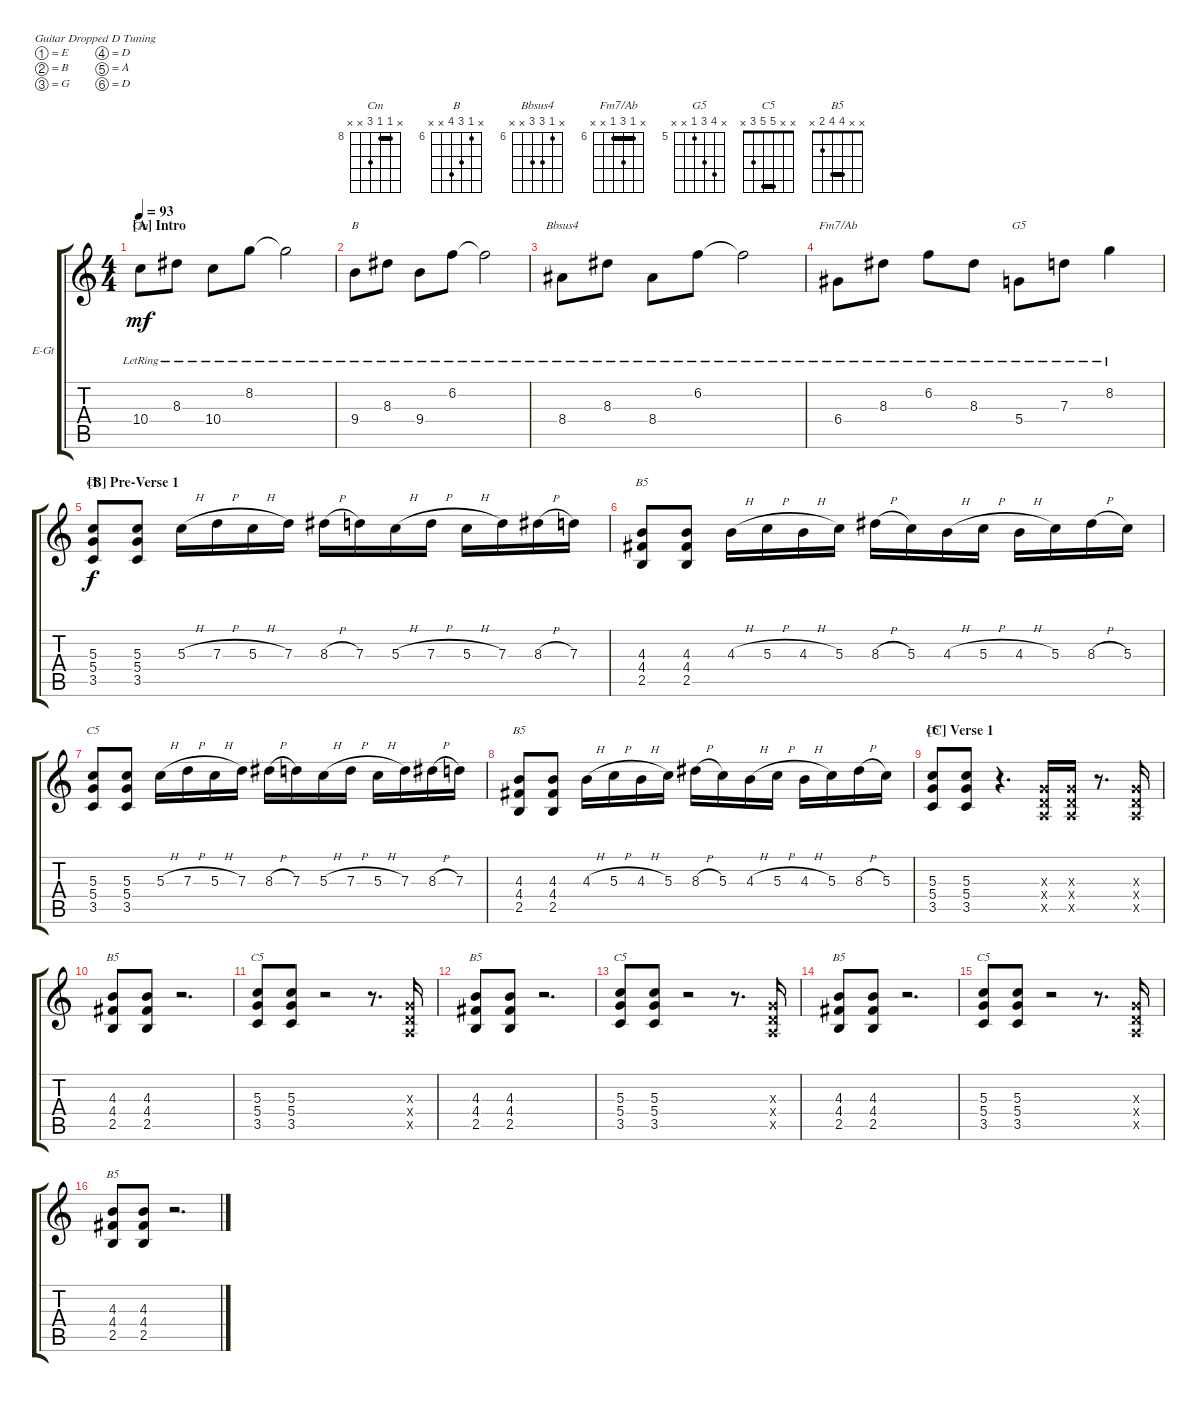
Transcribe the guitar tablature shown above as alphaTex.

\bracketExtendMode groupsimilarinstruments
\firstSystemTrackNameOrientation horizontal
\otherSystemsTrackNameOrientation horizontal
\track ("Guitar (Jerry Horton)" "E-Gt") {instrument distortionguitar}
\staff {score tabs}
\tuning (E4 B3 G3 D3 A2 D2)
\chord ("Cm" x 8 8 10 x x) {firstfret 8 barre 8}
\chord ("B" x 6 8 9 x x) {firstfret 6}
\chord ("Bbsus4" x 6 8 8 x x) {firstfret 6}
\chord ("Fm7/Ab" x 6 8 6 x x) {firstfret 6 barre 6}
\chord ("G5" x 8 7 5 x x) {firstfret 5}
\chord ("C5" x x 5 5 3 x) {barre 5}
\chord ("B5" x x 4 4 2 x) {barre 4}
\ts (4 4)
\section ("A" "Intro")
\tempo 93
\clef g2
\scale
0.282292
\ks c
10.4{lr}.8{ch "Cm" lyrics (0 "") lyrics (1 "") lyrics (2 "") lyrics (3 "") lyrics (4 "") dy mf instrument distortionguitar} 8.3{lr}.8{lyrics (0 "") lyrics (1 "") lyrics (2 "") lyrics (3 "") lyrics (4 "")} 10.4{lr}.8{lyrics (0 "") lyrics (1 "") lyrics (2 "") lyrics (3 "") lyrics (4 "")} 8.2{lr}.8{lyrics (0 "") lyrics (1 "") lyrics (2 "") lyrics (3 "") lyrics (4 "")} 8.2{lr t}.2{lyrics (0 "") lyrics (1 "") lyrics (2 "") lyrics (3 "") lyrics (4 "")} |
\scale
0.243194 9.4{lr}.8{ch "B" lyrics (0 "") lyrics (1 "") lyrics (2 "") lyrics (3 "") lyrics (4 "")} 8.3{lr}.8{lyrics (0 "") lyrics (1 "") lyrics (2 "") lyrics (3 "") lyrics (4 "")} 9.4{lr}.8{lyrics (0 "") lyrics (1 "") lyrics (2 "") lyrics (3 "") lyrics (4 "")} 6.2{lr}.8{lyrics (0 "") lyrics (1 "") lyrics (2 "") lyrics (3 "") lyrics (4 "")} 6.2{lr t}.2{lyrics (0 "") lyrics (1 "") lyrics (2 "") lyrics (3 "") lyrics (4 "")} |
\scale
0.24464 8.4{lr}.8{ch "Bbsus4" lyrics (0 "") lyrics (1 "") lyrics (2 "") lyrics (3 "") lyrics (4 "")} 8.3{lr}.8{lyrics (0 "") lyrics (1 "") lyrics (2 "") lyrics (3 "") lyrics (4 "")} 8.4{lr}.8{lyrics (0 "") lyrics (1 "") lyrics (2 "") lyrics (3 "") lyrics (4 "")} 6.2{lr}.8{lyrics (0 "") lyrics (1 "") lyrics (2 "") lyrics (3 "") lyrics (4 "")} 6.2{lr t}.2{lyrics (0 "") lyrics (1 "") lyrics (2 "") lyrics (3 "") lyrics (4 "")} |
\scale
0.230078 6.4{lr}.8{ch "Fm7/Ab" lyrics (0 "") lyrics (1 "") lyrics (2 "") lyrics (3 "") lyrics (4 "")} 8.3{lr}.8{lyrics (0 "") lyrics (1 "") lyrics (2 "") lyrics (3 "") lyrics (4 "")} 6.2{lr}.8{lyrics (0 "") lyrics (1 "") lyrics (2 "") lyrics (3 "") lyrics (4 "")} 8.3{lr}.8{lyrics (0 "") lyrics (1 "") lyrics (2 "") lyrics (3 "") lyrics (4 "")} 5.4{lr}.8{ch "G5" lyrics (0 "") lyrics (1 "") lyrics (2 "") lyrics (3 "") lyrics (4 "")} 7.3{lr}.8{lyrics (0 "") lyrics (1 "") lyrics (2 "") lyrics (3 "") lyrics (4 "")} 8.2{lr}.4{lyrics (0 "") lyrics (1 "") lyrics (2 "") lyrics (3 "") lyrics (4 "")} |
\section ("B" "Pre-Verse 1")
(3.5 5.4 5.3).8{ch "C5" lyrics (0 "") lyrics (1 "") lyrics (2 "") lyrics (3 "") lyrics (4 "") dy f} (5.3 5.4 3.5).8{lyrics (0 "") lyrics (1 "") lyrics (2 "") lyrics (3 "") lyrics (4 "")} 5.3{h}.16{lyrics (0 "") lyrics (1 "") lyrics (2 "") lyrics (3 "") lyrics (4 "")} 7.3{h}.16{lyrics (0 "") lyrics (1 "") lyrics (2 "") lyrics (3 "") lyrics (4 "")} 5.3{h}.16{lyrics (0 "") lyrics (1 "") lyrics (2 "") lyrics (3 "") lyrics (4 "")} 7.3.16{lyrics (0 "") lyrics (1 "") lyrics (2 "") lyrics (3 "") lyrics (4 "")} 8.3{h}.16{lyrics (0 "") lyrics (1 "") lyrics (2 "") lyrics (3 "") lyrics (4 "")} 7.3.16{lyrics (0 "") lyrics (1 "") lyrics (2 "") lyrics (3 "") lyrics (4 "")} 5.3{h}.16{lyrics (0 "") lyrics (1 "") lyrics (2 "") lyrics (3 "") lyrics (4 "")} 7.3{h}.16{lyrics (0 "") lyrics (1 "") lyrics (2 "") lyrics (3 "") lyrics (4 "")} 5.3{h}.16{lyrics (0 "") lyrics (1 "") lyrics (2 "") lyrics (3 "") lyrics (4 "")} 7.3.16{lyrics (0 "") lyrics (1 "") lyrics (2 "") lyrics (3 "") lyrics (4 "")} 8.3{h}.16{lyrics (0 "") lyrics (1 "") lyrics (2 "") lyrics (3 "") lyrics (4 "")} 7.3.16{lyrics (0 "") lyrics (1 "") lyrics (2 "") lyrics (3 "") lyrics (4 "")} |
(2.5 4.4 4.3).8{ch "B5" lyrics (0 "") lyrics (1 "") lyrics (2 "") lyrics (3 "") lyrics (4 "")} (4.3 4.4 2.5).8{lyrics (0 "") lyrics (1 "") lyrics (2 "") lyrics (3 "") lyrics (4 "")} 4.3{h}.16{lyrics (0 "") lyrics (1 "") lyrics (2 "") lyrics (3 "") lyrics (4 "")} 5.3{h}.16{lyrics (0 "") lyrics (1 "") lyrics (2 "") lyrics (3 "") lyrics (4 "")} 4.3{h}.16{lyrics (0 "") lyrics (1 "") lyrics (2 "") lyrics (3 "") lyrics (4 "")} 5.3.16{lyrics (0 "") lyrics (1 "") lyrics (2 "") lyrics (3 "") lyrics (4 "")} 8.3{h}.16{lyrics (0 "") lyrics (1 "") lyrics (2 "") lyrics (3 "") lyrics (4 "")} 5.3.16{lyrics (0 "") lyrics (1 "") lyrics (2 "") lyrics (3 "") lyrics (4 "")} 4.3{h}.16{lyrics (0 "") lyrics (1 "") lyrics (2 "") lyrics (3 "") lyrics (4 "")} 5.3{h}.16{lyrics (0 "") lyrics (1 "") lyrics (2 "") lyrics (3 "") lyrics (4 "")} 4.3{h}.16{lyrics (0 "") lyrics (1 "") lyrics (2 "") lyrics (3 "") lyrics (4 "")} 5.3.16{lyrics (0 "") lyrics (1 "") lyrics (2 "") lyrics (3 "") lyrics (4 "")} 8.3{h}.16{lyrics (0 "") lyrics (1 "") lyrics (2 "") lyrics (3 "") lyrics (4 "")} 5.3.16{lyrics (0 "") lyrics (1 "") lyrics (2 "") lyrics (3 "") lyrics (4 "")} |
(3.5 5.4 5.3).8{ch "C5" lyrics (0 "") lyrics (1 "") lyrics (2 "") lyrics (3 "") lyrics (4 "")} (5.3 5.4 3.5).8{lyrics (0 "") lyrics (1 "") lyrics (2 "") lyrics (3 "") lyrics (4 "")} 5.3{h}.16{lyrics (0 "") lyrics (1 "") lyrics (2 "") lyrics (3 "") lyrics (4 "")} 7.3{h}.16{lyrics (0 "") lyrics (1 "") lyrics (2 "") lyrics (3 "") lyrics (4 "")} 5.3{h}.16{lyrics (0 "") lyrics (1 "") lyrics (2 "") lyrics (3 "") lyrics (4 "")} 7.3.16{lyrics (0 "") lyrics (1 "") lyrics (2 "") lyrics (3 "") lyrics (4 "")} 8.3{h}.16{lyrics (0 "") lyrics (1 "") lyrics (2 "") lyrics (3 "") lyrics (4 "")} 7.3.16{lyrics (0 "") lyrics (1 "") lyrics (2 "") lyrics (3 "") lyrics (4 "")} 5.3{h}.16{lyrics (0 "") lyrics (1 "") lyrics (2 "") lyrics (3 "") lyrics (4 "")} 7.3{h}.16{lyrics (0 "") lyrics (1 "") lyrics (2 "") lyrics (3 "") lyrics (4 "")} 5.3{h}.16{lyrics (0 "") lyrics (1 "") lyrics (2 "") lyrics (3 "") lyrics (4 "")} 7.3.16{lyrics (0 "") lyrics (1 "") lyrics (2 "") lyrics (3 "") lyrics (4 "")} 8.3{h}.16{lyrics (0 "") lyrics (1 "") lyrics (2 "") lyrics (3 "") lyrics (4 "")} 7.3.16{lyrics (0 "") lyrics (1 "") lyrics (2 "") lyrics (3 "") lyrics (4 "")} |
(2.5 4.4 4.3).8{ch "B5" lyrics (0 "") lyrics (1 "") lyrics (2 "") lyrics (3 "") lyrics (4 "")} (4.3 4.4 2.5).8{lyrics (0 "") lyrics (1 "") lyrics (2 "") lyrics (3 "") lyrics (4 "")} 4.3{h}.16{lyrics (0 "") lyrics (1 "") lyrics (2 "") lyrics (3 "") lyrics (4 "")} 5.3{h}.16{lyrics (0 "") lyrics (1 "") lyrics (2 "") lyrics (3 "") lyrics (4 "")} 4.3{h}.16{lyrics (0 "") lyrics (1 "") lyrics (2 "") lyrics (3 "") lyrics (4 "")} 5.3.16{lyrics (0 "") lyrics (1 "") lyrics (2 "") lyrics (3 "") lyrics (4 "")} 8.3{h}.16{lyrics (0 "") lyrics (1 "") lyrics (2 "") lyrics (3 "") lyrics (4 "")} 5.3.16{lyrics (0 "") lyrics (1 "") lyrics (2 "") lyrics (3 "") lyrics (4 "")} 4.3{h}.16{lyrics (0 "") lyrics (1 "") lyrics (2 "") lyrics (3 "") lyrics (4 "")} 5.3{h}.16{lyrics (0 "") lyrics (1 "") lyrics (2 "") lyrics (3 "") lyrics (4 "")} 4.3{h}.16{lyrics (0 "") lyrics (1 "") lyrics (2 "") lyrics (3 "") lyrics (4 "")} 5.3.16{lyrics (0 "") lyrics (1 "") lyrics (2 "") lyrics (3 "") lyrics (4 "")} 8.3{h}.16{lyrics (0 "") lyrics (1 "") lyrics (2 "") lyrics (3 "") lyrics (4 "")} 5.3.16{lyrics (0 "") lyrics (1 "") lyrics (2 "") lyrics (3 "") lyrics (4 "")} |
\section ("C" "Verse 1")
(5.3 5.4 3.5).8{ch "C5" lyrics (0 "") lyrics (1 "") lyrics (2 "") lyrics (3 "") lyrics (4 "")} (5.3 5.4 3.5).8{lyrics (0 "") lyrics (1 "") lyrics (2 "") lyrics (3 "") lyrics (4 "")} r.4{d} (0.5{x} 0.4{x} 0.3{x}).16{lyrics (0 "") lyrics (1 "") lyrics (2 "") lyrics (3 "") lyrics (4 "")} (0.3{x} 0.4{x} 0.5{x}).16{lyrics (0 "") lyrics (1 "") lyrics (2 "") lyrics (3 "") lyrics (4 "")} r.8{d} (0.3{x} 0.4{x} 0.5{x}).16{lyrics (0 "") lyrics (1 "") lyrics (2 "") lyrics (3 "") lyrics (4 "")} |
(4.3 4.4 2.5).8{ch "B5" lyrics (0 "") lyrics (1 "") lyrics (2 "") lyrics (3 "") lyrics (4 "")} (4.3 4.4 2.5).8{lyrics (0 "") lyrics (1 "") lyrics (2 "") lyrics (3 "") lyrics (4 "")} r.2{d} |
(5.3 5.4 3.5).8{ch "C5" lyrics (0 "") lyrics (1 "") lyrics (2 "") lyrics (3 "") lyrics (4 "")} (5.3 5.4 3.5).8{lyrics (0 "") lyrics (1 "") lyrics (2 "") lyrics (3 "") lyrics (4 "")} r.2 r.8{d} (0.3{x} 0.4{x} 0.5{x}).16{lyrics (0 "") lyrics (1 "") lyrics (2 "") lyrics (3 "") lyrics (4 "")} |
(4.3 4.4 2.5).8{ch "B5" lyrics (0 "") lyrics (1 "") lyrics (2 "") lyrics (3 "") lyrics (4 "")} (4.3 4.4 2.5).8{lyrics (0 "") lyrics (1 "") lyrics (2 "") lyrics (3 "") lyrics (4 "")} r.2{d} |
(5.3 5.4 3.5).8{ch "C5" lyrics (0 "") lyrics (1 "") lyrics (2 "") lyrics (3 "") lyrics (4 "")} (5.3 5.4 3.5).8{lyrics (0 "") lyrics (1 "") lyrics (2 "") lyrics (3 "") lyrics (4 "")} r.2 r.8{d} (0.3{x} 0.4{x} 0.5{x}).16{lyrics (0 "") lyrics (1 "") lyrics (2 "") lyrics (3 "") lyrics (4 "")} |
(4.3 4.4 2.5).8{ch "B5" lyrics (0 "") lyrics (1 "") lyrics (2 "") lyrics (3 "") lyrics (4 "")} (4.3 4.4 2.5).8{lyrics (0 "") lyrics (1 "") lyrics (2 "") lyrics (3 "") lyrics (4 "")} r.2{d} |
(5.3 5.4 3.5).8{ch "C5" lyrics (0 "") lyrics (1 "") lyrics (2 "") lyrics (3 "") lyrics (4 "")} (5.3 5.4 3.5).8{lyrics (0 "") lyrics (1 "") lyrics (2 "") lyrics (3 "") lyrics (4 "")} r.2 r.8{d} (0.3{x} 0.4{x} 0.5{x}).16{lyrics (0 "") lyrics (1 "") lyrics (2 "") lyrics (3 "") lyrics (4 "")} |
(4.3 4.4 2.5).8{ch "B5" lyrics (0 "") lyrics (1 "") lyrics (2 "") lyrics (3 "") lyrics (4 "")} (4.3 4.4 2.5).8{lyrics (0 "") lyrics (1 "") lyrics (2 "") lyrics (3 "") lyrics (4 "")} r.2{d}
